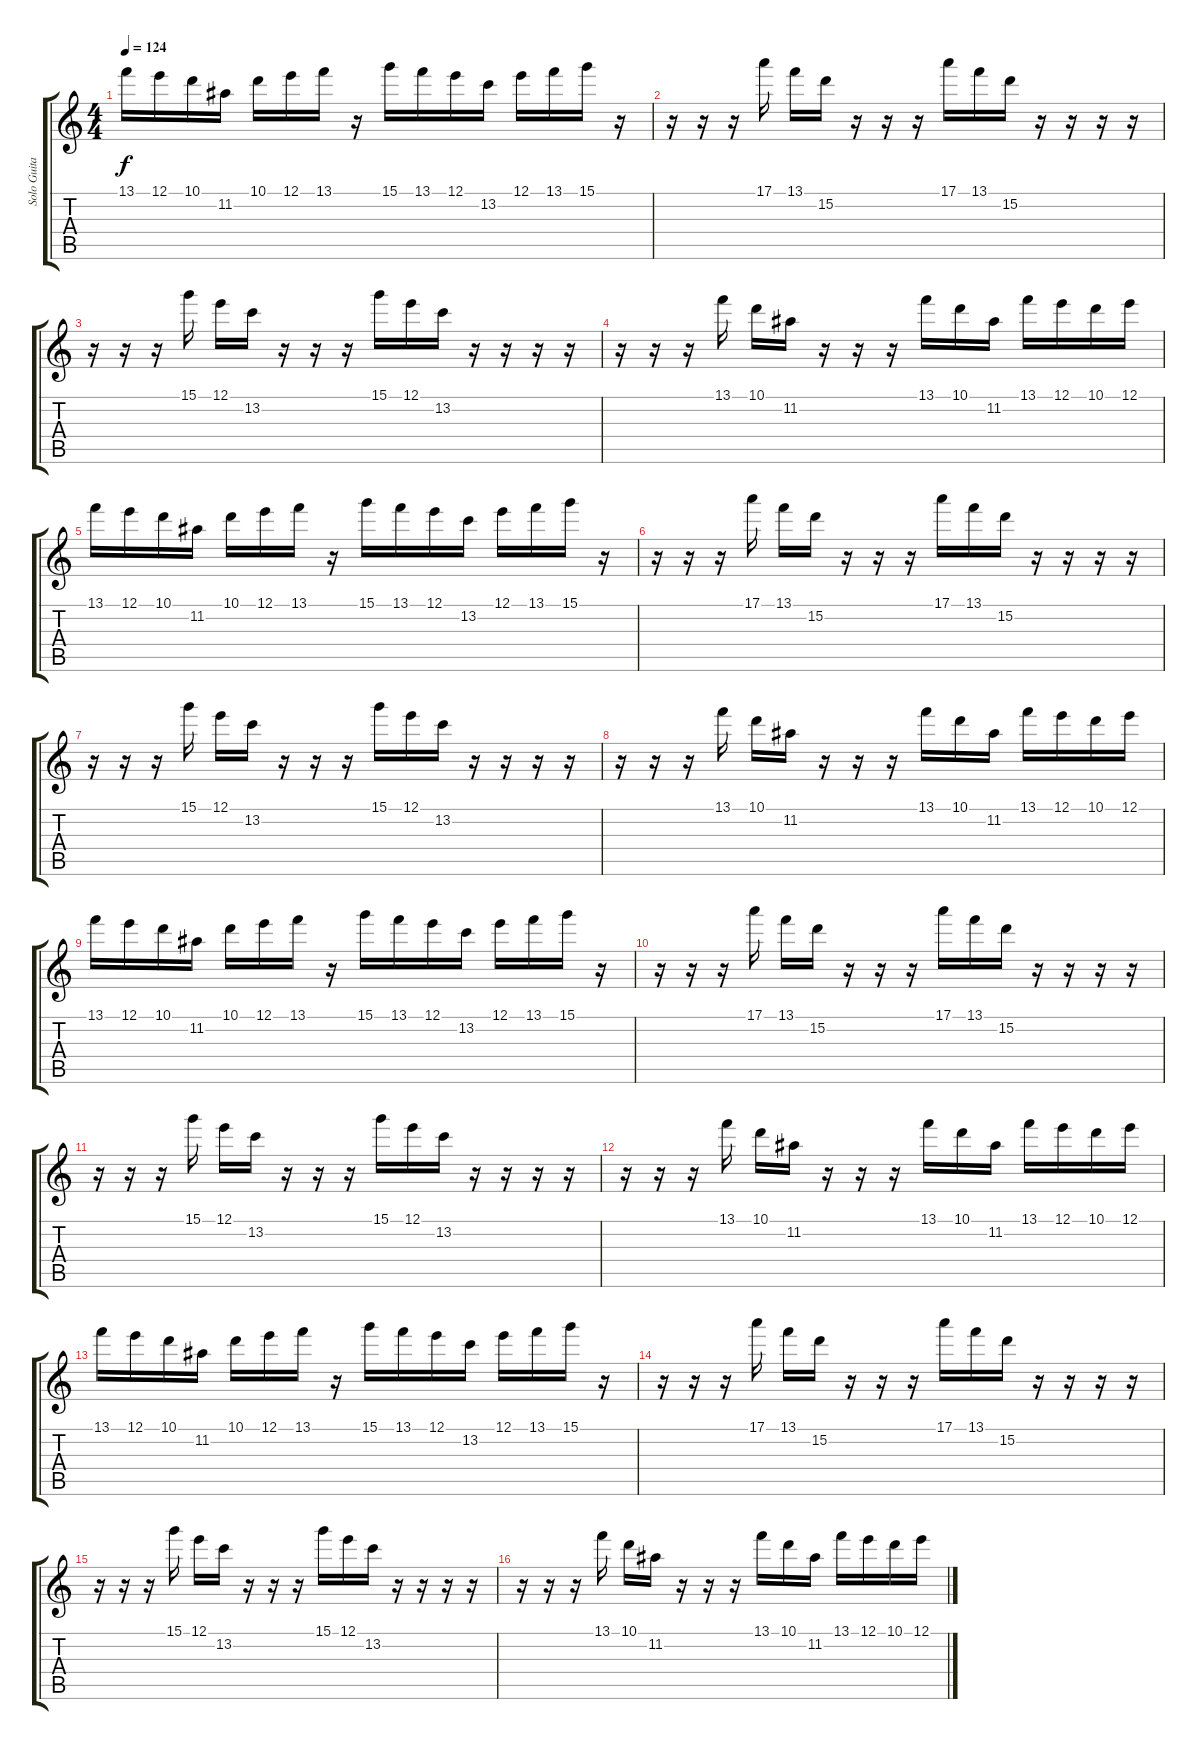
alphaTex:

\track ("Solo Guitar 2" "Solo Guita") {instrument distortionguitar}
\staff {score tabs}
\tuning (E4 B3 G3 D3 A2 D2) {hide}
\ts (4 4)
\tempo 124
\clef g2
\ks c
13.1.16{dy f} 12.1.16 10.1.16 11.2.16 10.1.16 12.1.16 13.1.16 r.16 15.1.16 13.1.16 12.1.16 13.2.16 12.1.16 13.1.16 15.1.16 r.16 |
r.16 r.16 r.16 17.1.16 13.1.16 15.2.16 r.16 r.16 r.16 17.1.16 13.1.16 15.2.16 r.16 r.16 r.16 r.16 |
r.16 r.16 r.16 15.1.16 12.1.16 13.2.16 r.16 r.16 r.16 15.1.16 12.1.16 13.2.16 r.16 r.16 r.16 r.16 |
r.16 r.16 r.16 13.1.16 10.1.16 11.2.16 r.16 r.16 r.16 13.1.16 10.1.16 11.2.16 13.1.16 12.1.16 10.1.16 12.1.16 |
13.1.16 12.1.16 10.1.16 11.2.16 10.1.16 12.1.16 13.1.16 r.16 15.1.16 13.1.16 12.1.16 13.2.16 12.1.16 13.1.16 15.1.16 r.16 |
r.16 r.16 r.16 17.1.16 13.1.16 15.2.16 r.16 r.16 r.16 17.1.16 13.1.16 15.2.16 r.16 r.16 r.16 r.16 |
r.16 r.16 r.16 15.1.16 12.1.16 13.2.16 r.16 r.16 r.16 15.1.16 12.1.16 13.2.16 r.16 r.16 r.16 r.16 |
r.16 r.16 r.16 13.1.16 10.1.16 11.2.16 r.16 r.16 r.16 13.1.16 10.1.16 11.2.16 13.1.16 12.1.16 10.1.16 12.1.16 |
13.1.16 12.1.16 10.1.16 11.2.16 10.1.16 12.1.16 13.1.16 r.16 15.1.16 13.1.16 12.1.16 13.2.16 12.1.16 13.1.16 15.1.16 r.16 |
r.16 r.16 r.16 17.1.16 13.1.16 15.2.16 r.16 r.16 r.16 17.1.16 13.1.16 15.2.16 r.16 r.16 r.16 r.16 |
r.16 r.16 r.16 15.1.16 12.1.16 13.2.16 r.16 r.16 r.16 15.1.16 12.1.16 13.2.16 r.16 r.16 r.16 r.16 |
r.16 r.16 r.16 13.1.16 10.1.16 11.2.16 r.16 r.16 r.16 13.1.16 10.1.16 11.2.16 13.1.16 12.1.16 10.1.16 12.1.16 |
13.1.16{volume 0} 12.1.16 10.1.16 11.2.16 10.1.16 12.1.16 13.1.16 r.16 15.1.16 13.1.16 12.1.16 13.2.16 12.1.16 13.1.16 15.1.16 r.16 |
r.16{volume 16} r.16 r.16 17.1.16 13.1.16 15.2.16 r.16 r.16 r.16 17.1.16 13.1.16 15.2.16 r.16 r.16 r.16 r.16 |
r.16 r.16 r.16 15.1.16 12.1.16 13.2.16 r.16 r.16 r.16 15.1.16 12.1.16 13.2.16 r.16 r.16 r.16 r.16 |
r.16 r.16 r.16 13.1.16 10.1.16 11.2.16 r.16 r.16 r.16 13.1.16 10.1.16 11.2.16 13.1.16 12.1.16 10.1.16 12.1.16
